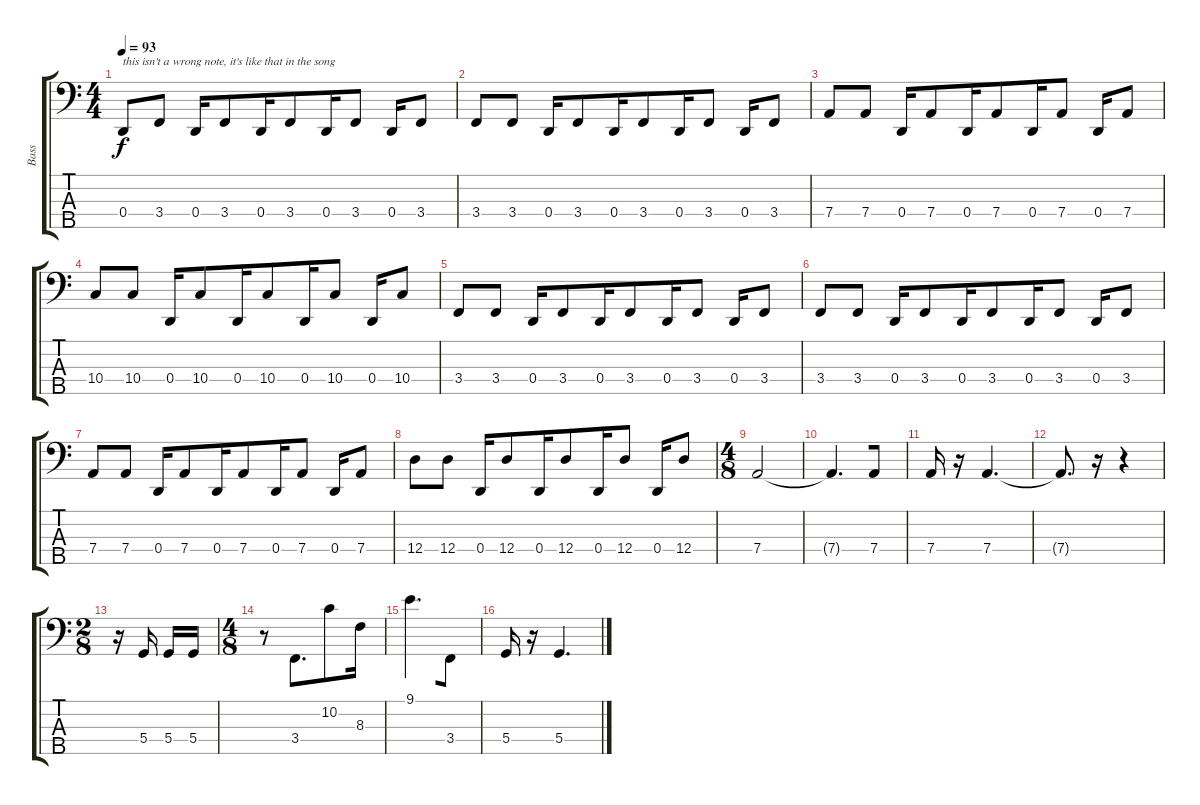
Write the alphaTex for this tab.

\track ("Bass" "Bass") {instrument electricbassfinger}
\staff {score tabs}
\tuning (G2 D2 A1 D1 B0) {hide}
\ts (4 4)
\tempo 93
\clef f4
\ks aminor
0.4.8{txt "this isn't a wrong note, it's like that in the song" dy f beam merge} 3.4.8 0.4.16{beam merge} 3.4.8 0.4.16{beam merge} 3.4.8 0.4.16{beam merge} 3.4.8 0.4.16{beam merge} 3.4.8 |
3.4.8{beam merge} 3.4.8 0.4.16{beam merge} 3.4.8 0.4.16{beam merge} 3.4.8 0.4.16{beam merge} 3.4.8 0.4.16{beam merge} 3.4.8 |
7.4.8{beam merge} 7.4.8 0.4.16{beam merge} 7.4.8 0.4.16{beam merge} 7.4.8 0.4.16{beam merge} 7.4.8 0.4.16{beam merge} 7.4.8 |
10.4.8{beam merge} 10.4.8 0.4.16{beam merge} 10.4.8 0.4.16{beam merge} 10.4.8 0.4.16{beam merge} 10.4.8 0.4.16{beam merge} 10.4.8 |
3.4.8{beam merge} 3.4.8 0.4.16{beam merge} 3.4.8 0.4.16{beam merge} 3.4.8 0.4.16{beam merge} 3.4.8 0.4.16{beam merge} 3.4.8 |
3.4.8{beam merge} 3.4.8 0.4.16{beam merge} 3.4.8 0.4.16{beam merge} 3.4.8 0.4.16{beam merge} 3.4.8 0.4.16{beam merge} 3.4.8 |
7.4.8{beam merge} 7.4.8 0.4.16{beam merge} 7.4.8 0.4.16{beam merge} 7.4.8 0.4.16{beam merge} 7.4.8 0.4.16{beam merge} 7.4.8 |
12.4.8{beam merge} 12.4.8 0.4.16{beam merge} 12.4.8 0.4.16{beam merge} 12.4.8 0.4.16{beam merge} 12.4.8 0.4.16{beam merge} 12.4.8 |
\ts (4 8)
7.4.2 |
7.4{t}.4{d beam merge} 7.4.8 |
7.4.16 r.16{beam merge} 7.4.4{d} |
7.4{t}.8{d} r.16 r.4 |
\ts (2 8)
r.16 5.4.16 5.4.16 5.4.16 |
\ts (4 8)
r.8 3.4.8{d beam merge} 10.2.8{beam merge} 8.3.16 |
9.1.4{d beam merge} 3.4.8 |
5.4.16 r.16 5.4.4{d}
